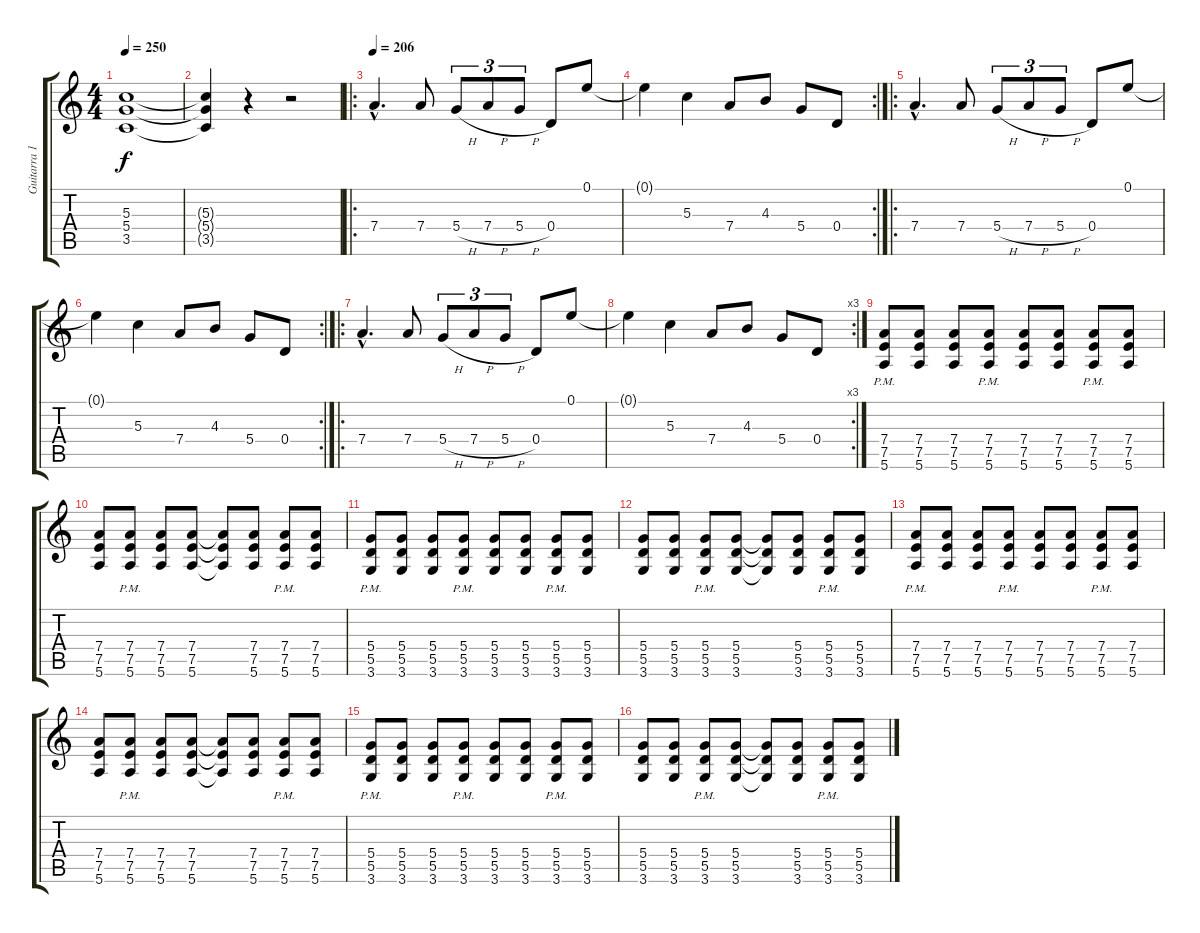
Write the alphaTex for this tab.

\track ("Guitarra 1" "Guitarra 1") {instrument distortionguitar}
\staff {score tabs}
\tuning (E4 B3 G3 D3 A2 E2) {hide}
\ts (4 4)
\tempo 250
\clef g2
\ks c
(5.3{t} 5.4{t} 3.5{t}).1{dy f} |
(5.3{t} 5.4{t} 3.5{t}).4 r.4 r.2 |
\ro
\tempo 206
7.4{hac}.4{d} 7.4.8 5.4{h}.8{tu (3 2)} 7.4{h}.8{tu (3 2)} 5.4{h}.8{tu (3 2)} 0.4.8 0.1.8 |
\rc 2
0.1{t}.4 5.3.4 7.4.8 4.3.8 5.4.8 0.4.8 |
\ro
7.4{hac}.4{d} 7.4.8 5.4{h}.8{tu (3 2)} 7.4{h}.8{tu (3 2)} 5.4{h}.8{tu (3 2)} 0.4.8 0.1.8 |
\rc 2
0.1{t}.4 5.3.4 7.4.8 4.3.8 5.4.8 0.4.8 |
\ro
7.4{hac}.4{d} 7.4.8 5.4{h}.8{tu (3 2)} 7.4{h}.8{tu (3 2)} 5.4{h}.8{tu (3 2)} 0.4.8 0.1.8 |
\rc 3
0.1{t}.4 5.3.4 7.4.8 4.3.8 5.4.8 0.4.8 |
(7.4{pm} 7.5{pm} 5.6{pm}).8 (7.4 7.5 5.6).8 (7.4 7.5 5.6).8 (7.4{pm} 7.5{pm} 5.6).8 (7.4 7.5 5.6).8 (7.4 7.5 5.6).8 (7.4{pm} 7.5{pm} 5.6).8 (7.4 7.5 5.6).8 |
(7.4 7.5 5.6).8 (7.4{pm} 7.5{pm} 5.6{pm}).8 (7.4 7.5 5.6).8 (7.4 7.5 5.6).8 (7.4{t} 7.5{t} 5.6{t}).8 (7.4 7.5 5.6).8 (7.4{pm} 7.5{pm} 5.6{pm}).8 (7.4 7.5 5.6).8 |
(5.4{pm} 5.5{pm} 3.6{pm}).8 (5.4 5.5 3.6).8 (5.4 5.5 3.6).8 (5.4{pm} 5.5{pm} 3.6{pm}).8 (5.4 5.5 3.6).8 (5.4 5.5 3.6).8 (5.4{pm} 5.5{pm} 3.6{pm}).8 (5.4 5.5 3.6).8 |
(5.4 5.5 3.6).8 (5.4 5.5 3.6).8 (5.4{pm} 5.5{pm} 3.6{pm}).8 (5.4 5.5 3.6).8 (5.4{t} 5.5{t} 3.6{t}).8 (5.4 5.5 3.6).8 (5.4{pm} 5.5{pm} 3.6{pm}).8 (5.4 5.5 3.6).8 |
(7.4{pm} 7.5{pm} 5.6{pm}).8 (7.4 7.5 5.6).8 (7.4 7.5 5.6).8 (7.4{pm} 7.5{pm} 5.6).8 (7.4 7.5 5.6).8 (7.4 7.5 5.6).8 (7.4{pm} 7.5{pm} 5.6).8 (7.4 7.5 5.6).8 |
(7.4 7.5 5.6).8 (7.4{pm} 7.5{pm} 5.6{pm}).8 (7.4 7.5 5.6).8 (7.4 7.5 5.6).8 (7.4{t} 7.5{t} 5.6{t}).8 (7.4 7.5 5.6).8 (7.4{pm} 7.5{pm} 5.6{pm}).8 (7.4 7.5 5.6).8 |
(5.4{pm} 5.5{pm} 3.6{pm}).8 (5.4 5.5 3.6).8 (5.4 5.5 3.6).8 (5.4{pm} 5.5{pm} 3.6{pm}).8 (5.4 5.5 3.6).8 (5.4 5.5 3.6).8 (5.4{pm} 5.5{pm} 3.6{pm}).8 (5.4 5.5 3.6).8 |
(5.4 5.5 3.6).8 (5.4 5.5 3.6).8 (5.4{pm} 5.5{pm} 3.6{pm}).8 (5.4 5.5 3.6).8 (5.4{t} 5.5{t} 3.6{t}).8 (5.4 5.5 3.6).8 (5.4{pm} 5.5{pm} 3.6{pm}).8 (5.4 5.5 3.6).8
